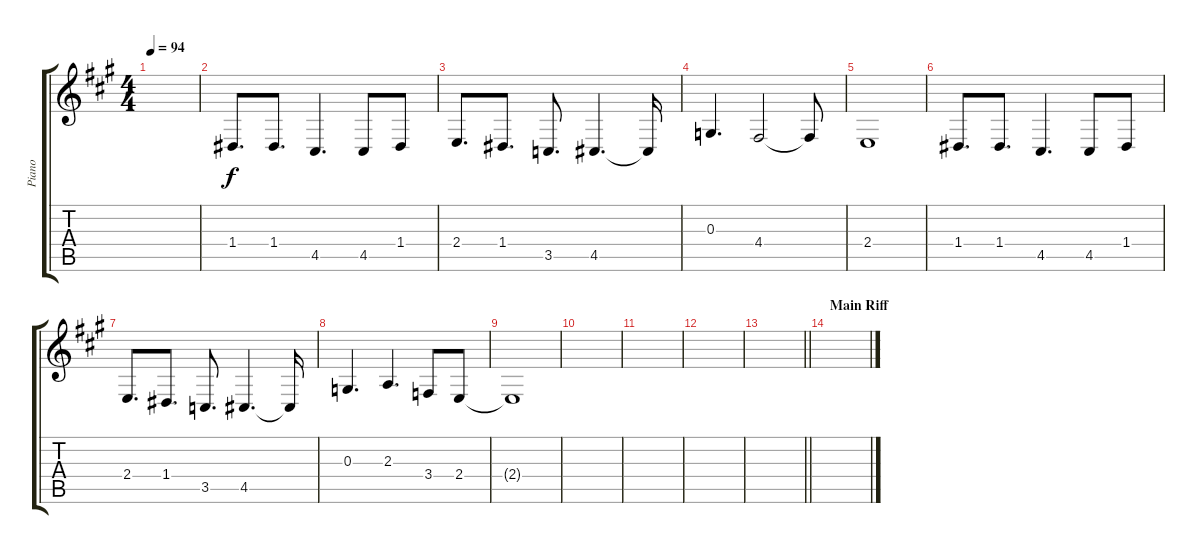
\track ("Piano" "Piano") {instrument brightacousticpiano}
\staff {score tabs}
\tuning (A4 B3 G3 D3 A2 E2) {hide}
\ts (4 4)
\tempo 94
\clef g2
\ks a
|
1.4.8{d} 1.4.8{d} 4.5.4{d} 4.5.8 1.4.8 |
2.4.8{d} 1.4.8{d} 3.5.8{d} 4.5.4{d} 4.5{t}.16 |
0.3.4{d} 4.4.2 4.4{t}.8 |
2.4.1 |
1.4.8{d} 1.4.8{d} 4.5.4{d} 4.5.8 1.4.8 |
2.4.8{d} 1.4.8{d} 3.5.8{d} 4.5.4{d} 4.5{t}.16 |
0.3.4{d} 2.3.4{d} 3.4.8 2.4.8 |
2.4{t}.1 |
|
|
|
\barLineRight lightlight
|
\section ("" "Main Riff")
